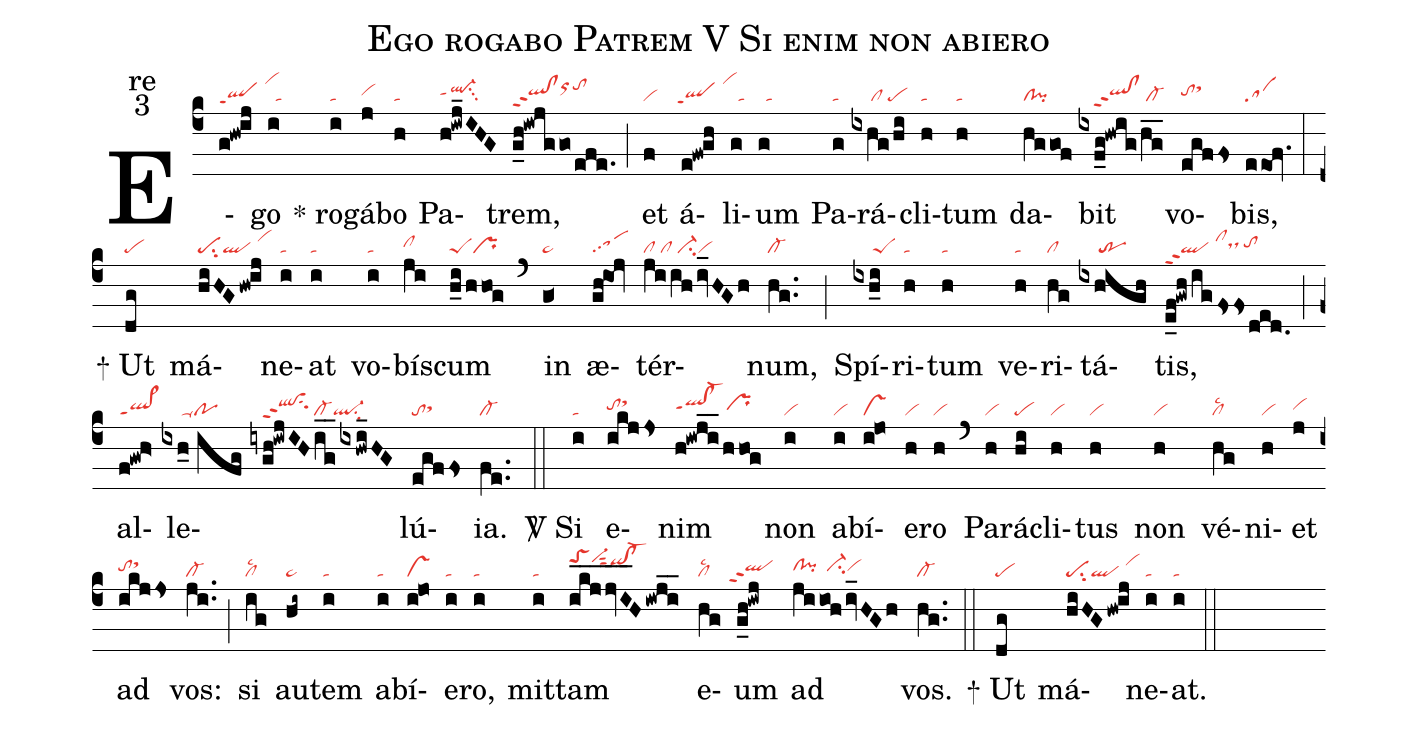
name:Ego rogabo Patrem V Si enim non abiero;
office-part:re;
mode:3;
nabc-lines:1;
%%
(c4) E(g!hw@ij|qlheppt1/vihl)go(i|//ta) <sp>*</sp>
ro(i|ta)gá(j|vihh)bo(h|ta) Pa(h!iwj_IHG|ql-hhppt1su3)trem,(g_h@iwjggo/efe.|qlhh!clhhppt2orhjtohj) (;)
et(f|vi) á(e!fw@gh|`qlheppt1/vihl)li(g|//ta)um(g|//ta) Pa(g|ta)rá(ixhg/hi|/////cl/pe)cli(h|ta)tum(h|ta)
da(hg/gof|cl!pi)bit(ixf_g@hwig/hg__|////qlhh!clhhppt2/cl-) vo(egffs|tohhsthj)bis,(eeof.|sa) (:)

<sp>+</sp> Ut(dg|pe) má(hiHG/hw@ij|pesu2ql/vihj)ne(i|ta)at(i|ta) vo(i|ta)bís(ji|clhh)cum(h_i/hhog|peSpr) (`)
in(g<|pe~) æ(gh@ioj|sapp1)tér(ji/ihiv_HGh|cl/cl/ci-vi)num,(hg..|cl-) (;)
Spí(ixh_i|/////peS)ri(h|ta)tum(h|ta) ve(h|ta)ri(hg|cl)tá(ixhigh|/////tr)tis,(e_f!gwhigfss/ded.|qlppt2/clhjdshh/tohh) (;)
al(f!gw!h>|ql>ppt1)le(ixh_0//ifg|/////poppu1|//iygh!iwjIH|///qlhippt2su2|ig__ixhwi_HG|cl-ql-su2)lú(egffs|tosthh)ia.(fe..|cl-) (::)

<sp>V/</sp> Si(i|ta) e(ikjjs|tohhsthj)nim(h!iwji__hhog|qlhh!cl-hhppt1prhh) non(i|vi) a(i|vi)bí(i@jo|vs)e(h|vi)ro(h|vi) (`)
Pa(h|vi)rá(hi|pe)cli(h|vi)tus(h|vi) non(h|vi) vé(hg|cllsc2)ni(h|vi)et(j|vihh) ad(ikjjs|tohhsthj) vos:(ji..|cl-) (;)
si(ig|cllsc2) au(hi~|pe~)tem(i|ta) a(i|ta)bí(i@jo|vs)e(i|ta)ro,(i|ta) mit(i|ta)tam(ikj___jvI__H/iwji__|toShkvi-hksut2qihj!cl-hj)
e(hg|cllsc2)um(g_h@iwj|``qlhhppt2) ad(jiiohiv_HGh|clhh!pihh//ci-hhvihh) vos.(hg..|cl-) (::)

<sp>+</sp> Ut(dg|pe) má(hiHG/hw@ij|pesu2ql/vihj)ne(i|ta)at.(i|ta) (::)
